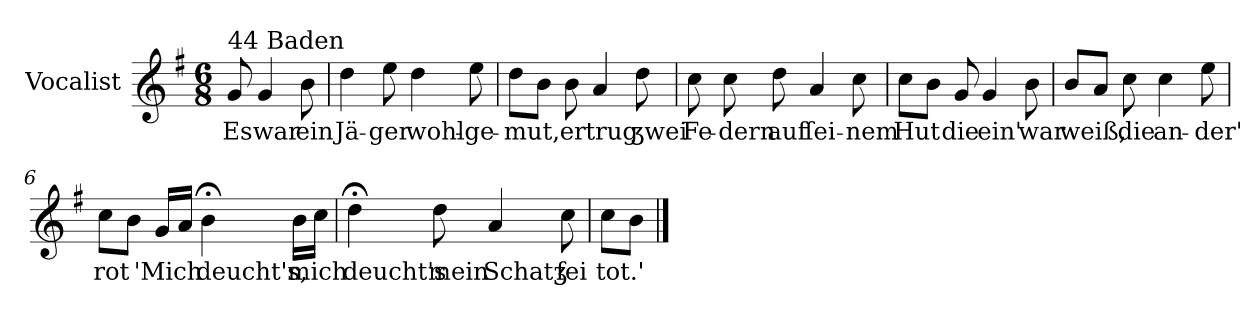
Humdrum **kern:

**kern	**text
*part1	*part1
*staff1	*staff1
*I"Vocalist	*
*k[f#]	*
*G:	*
*M6/8	*
=	=
!LO:TX:a:t=44 Baden	!
8g	Es
4g	war
8b	ein
=1	=1
4dd	Jä-
8ee	-ger
4dd	wohl-
8ee	-ge-
=2	=2
8ddL	-mut,
8bJ	.
8b	er
4a	trug
8dd	ʒwei
=3	=3
8cc	Fe-
8cc	-dern
8dd	auf
4a	ſei-
8cc	-nem
=4	=4
8ccL	Hut
8bJ	.
8g	die
4g	ein'
8b	war
=5	=5
8bL	weiß,
8aJ	.
8cc	die
4cc	an-
8ee	-der'
=6	=6
8ccL	rot
8bJ	.
16gLL	'Mich
16aJJ	.
4b;<	deucht's,
16bLL	mich
16ccJJ	.
=7	=7
4dd;<	deucht's
8dd	mein
4a	Schatʒ
8cc	ſei
=8	=8
8ccL	tot.'
8bJ	.
==	==
*-	*-
